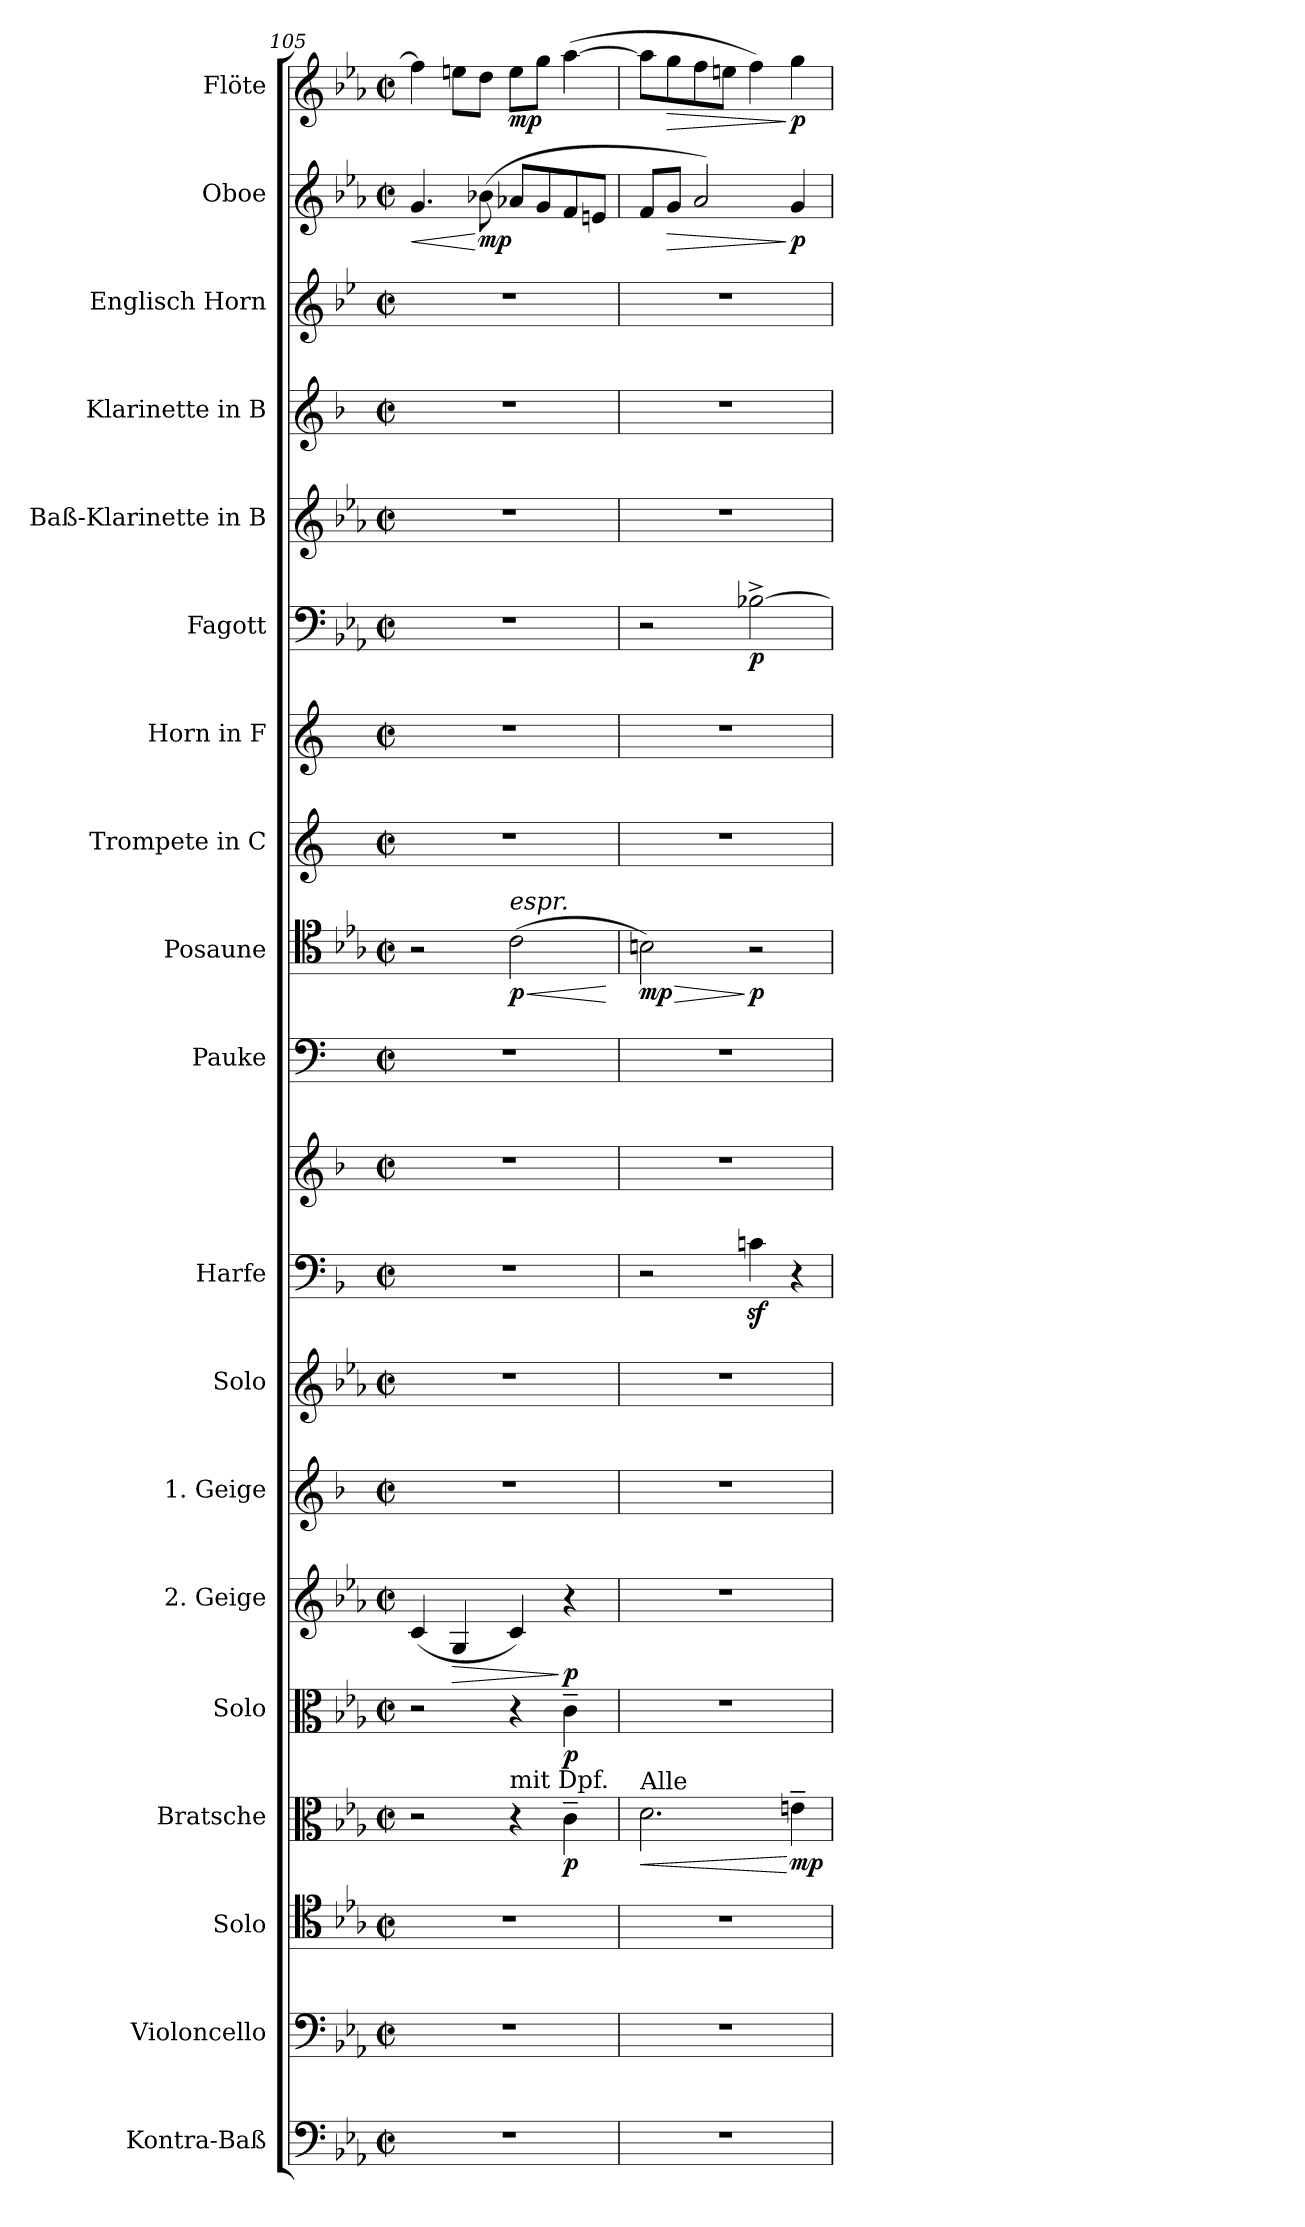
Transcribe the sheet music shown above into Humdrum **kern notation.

**kern	**kern	**kern	**kern	**dynam	**kern	**dynam	**kern	**dynam	**kern	**kern	**kern	**kern	**kern	**kern	**dynam	**kern	**kern	**kern	**dynam	**kern	**kern	**kern	**kern	**dynam	**kern	**dynam
*part19	*part18	*part17	*part16	*part16	*part15	*part15	*part14	*part14	*part13	*part12	*part11	*part11	*part10	*part9	*part9	*part8	*part7	*part6	*part6	*part5	*part4	*part3	*part2	*part2	*part1	*part1
*staff20	*staff19	*staff18	*staff17	*staff17	*staff16	*staff16	*staff15	*staff15	*staff14	*staff13	*staff12	*staff11	*staff10	*staff9	*staff9	*staff8	*staff7	*staff6	*staff6	*staff5	*staff4	*staff3	*staff2	*staff2	*staff1	*staff1
*I"Kontra-Baß	*I"Violoncello	*I"Solo	*I"Bratsche	*	*I"Solo	*	*I"2. Geige	*	*I"1. Geige	*I"Solo	*I"Harfe	*	*I"Pauke	*I"Posaune	*	*I"Trompete in C	*I"Horn in F	*I"Fagott	*	*I"Baß-Klarinette in B	*I"Klarinette in B	*I"Englisch Horn	*I"Oboe	*	*I"Flöte	*
*	*I'Vlc.	*I'Solo	*I'Br.	*	*I'Solo	*	*I'2. Gg	*	*I'1. Gg.	*I'Solo	*I'Hrf.	*	*I'Pk.	*I'Pos.	*	*I'Trp.	*I'Hr. F	*I'Fg.	*	*	*I'Kl. B	*I'E. H.	*I'Ob.	*	*I'Fl.	*
*clefF4	*clefF4	*clefC4	*clefC3	*	*clefC3	*	*clefG2	*	*clefG2	*clefG2	*clefF4	*clefG2	*clefF4	*clefC4	*	*clefG2	*clefG2	*clefF4	*	*clefG2	*clefG2	*clefG2	*clefG2	*	*clefG2	*
*ITrd7c12	*	*	*	*	*	*	*	*	*ITrd1c2	*	*ITrd1c2	*ITrd1c2	*	*	*	*	*ITrd4c7	*	*	*ITrd8c14	*ITrd1c2	*ITrd4c7	*	*	*	*
*k[b-e-a-]	*k[b-e-a-]	*k[b-e-a-]	*k[b-e-a-]	*	*k[b-e-a-]	*	*k[b-e-a-]	*	*k[b-e-a-]	*k[b-e-a-]	*k[b-e-a-]	*k[b-e-a-]	*k[]	*k[b-e-a-]	*	*k[]	*k[b-]	*k[b-e-a-]	*	*k[b-e-a-]	*k[b-e-a-]	*k[b-e-a-]	*k[b-e-a-]	*	*k[b-e-a-]	*
*M2/2	*M2/2	*M2/2	*M2/2	*	*M2/2	*	*M2/2	*	*M2/2	*M2/2	*M2/2	*M2/2	*M2/2	*M2/2	*	*M2/2	*M2/2	*M2/2	*	*M2/2	*M2/2	*M2/2	*M2/2	*	*M2/2	*
*met(c|)	*met(c|)	*met(c|)	*met(c|)	*	*met(c|)	*	*met(c|)	*	*met(c|)	*met(c|)	*met(c|)	*met(c|)	*met(c|)	*met(c|)	*	*met(c|)	*met(c|)	*met(c|)	*	*met(c|)	*met(c|)	*met(c|)	*met(c|)	*	*met(c|)	*
=105	=105	=105	=105	=105	=105	=105	=105	=105	=105	=105	=105	=105	=105	=105	=105	=105	=105	=105	=105	=105	=105	=105	=105	=105	=105	=105
!	!	!	!	!	!	!	!	!	!	!	!	!	!	!	!	!	!	!	!	!	!	!	!	!LO:HP:b	!	!
1r	1r	1r	2r	.	2r	.	(<4c/	.	1r	1r	1r	1r	1r	2r	.	1r	1r	1r	.	1r	1r	1r	4.g/	<	4ff\]	.
!	!	!	!	!	!	!	!	!LO:HP:b	!	!	!	!	!	!	!	!	!	!	!	!	!	!	!	!	!	!
.	.	.	.	.	.	.	4G/	>	.	.	.	.	.	.	.	.	.	.	.	.	.	.	.	.	8een\L	.
!	!	!	!	!	!	!	!	!	!	!	!	!	!	!	!	!	!	!	!	!	!	!	!	!LO:DY:n=1:b	!	!
.	.	.	.	.	.	.	.	.	.	.	.	.	.	.	.	.	.	.	.	.	.	.	(>8b-X\	[ mp	8dd\J	.
!	!	!	!	!	!	!	!	!	!	!	!	!	!	!LO:TX:a:i:t=espr.	!	!	!	!	!	!	!	!	!	!	!	!
!	!	!	!	!	!LO:TX:b:t=mit Dpf.	!	!	!	!	!	!	!	!	!	!	!	!	!	!	!	!	!	!	!	!	!
!	!	!	!	!	!	!	!	!	!	!	!	!	!	!	!LO:HP:b	!	!	!	!	!	!	!	!	!	!	!
!	!	!	!	!	!	!	!	!	!	!	!	!	!	!	!LO:DY:n=1:b	!	!	!	!	!	!	!	!	!	!	!LO:DY:b
.	.	.	4r	.	4r	.	4c/)	.	.	.	.	.	.	(>2c\	< p	.	.	.	.	.	.	.	8a-X/L	.	8ee\L	mp
.	.	.	.	.	.	.	.	.	.	.	.	.	.	.	.	.	.	.	.	.	.	.	8g/	.	8gg\J	.
!	!	!	!	!LO:DY:b	!	!LO:DY:b	!	!LO:DY:n=1:b	!	!	!	!	!	!	!	!	!	!	!	!	!	!	!	!	!	!
.	.	.	4c~\	p	4c~\	p	4r	] p	.	.	.	.	.	.	.	.	.	.	.	.	.	.	8f/	.	(>[4aa-\	.
.	.	.	.	.	.	.	.	.	.	.	.	.	.	.	.	.	.	.	.	.	.	.	8en/J	.	.	.
.	.	.	.	.	.	.	.	.	.	.	.	.	.	.	[	.	.	.	.	.	.	.	.	.	.	.
!!LO:PB:g=z
=106	=106	=106	=106	=106	=106	=106	=106	=106	=106	=106	=106	=106	=106	=106	=106	=106	=106	=106	=106	=106	=106	=106	=106	=106	=106	=106
!	!	!	!LO:TX:a:t=Alle	!	!	!	!	!	!	!	!	!	!	!	!	!	!	!	!	!	!	!	!	!	!	!
!	!	!	!	!LO:HP:b	!	!	!	!	!	!	!	!	!	!	!LO:HP:b	!	!	!	!	!	!	!	!	!	!	!
!	!	!	!	!	!	!	!	!	!	!	!	!	!	!	!LO:DY:n=1:b	!	!	!	!	!	!	!	!	!	!	!
1r	1r	1r	2.d\	<	1r	.	1r	.	1r	1r	2r	1r	1r	2Bn\)	> mp	1r	1r	2r	.	1r	1r	1r	8f/L	.	8aa-\L]	.
!	!	!	!	!	!	!	!	!	!	!	!	!	!	!	!	!	!	!	!	!	!	!	!	!LO:HP:b	!	!LO:HP:b
.	.	.	.	.	.	.	.	.	.	.	.	.	.	.	.	.	.	.	.	.	.	.	8g/J	>	8gg\	>
.	.	.	.	.	.	.	.	.	.	.	.	.	.	.	.	.	.	.	.	.	.	.	2a-/)	.	8ff\	.
.	.	.	.	.	.	.	.	.	.	.	.	.	.	.	.	.	.	.	.	.	.	.	.	.	8een\J	.
!	!	!	!	!	!	!	!	!	!	!	!	!	!	!	!LO:DY:n=2:b	!	!	!	!LO:DY:b	!	!	!	!	!	!	!
.	.	.	.	.	.	.	.	.	.	.	4B-Xz<\	.	.	2r	] p	.	.	[2B-X^\	p	.	.	.	.	.	4ff\)	.
!	!	!	!	!LO:DY:n=1:b	!	!	!	!	!	!	!	!	!	!	!	!	!	!	!	!	!	!	!	!LO:DY:n=1:b	!	!LO:DY:n=1:b
.	.	.	4en~\	[ mp	.	.	.	.	.	.	4r	.	.	.	.	.	.	.	.	.	.	.	4g/	] p	4gg\	] p
=	=	=	=	=	=	=	=	=	=	=	=	=	=	=	=	=	=	=	=	=	=	=	=	=	=	=
*-	*-	*-	*-	*-	*-	*-	*-	*-	*-	*-	*-	*-	*-	*-	*-	*-	*-	*-	*-	*-	*-	*-	*-	*-	*-	*-
